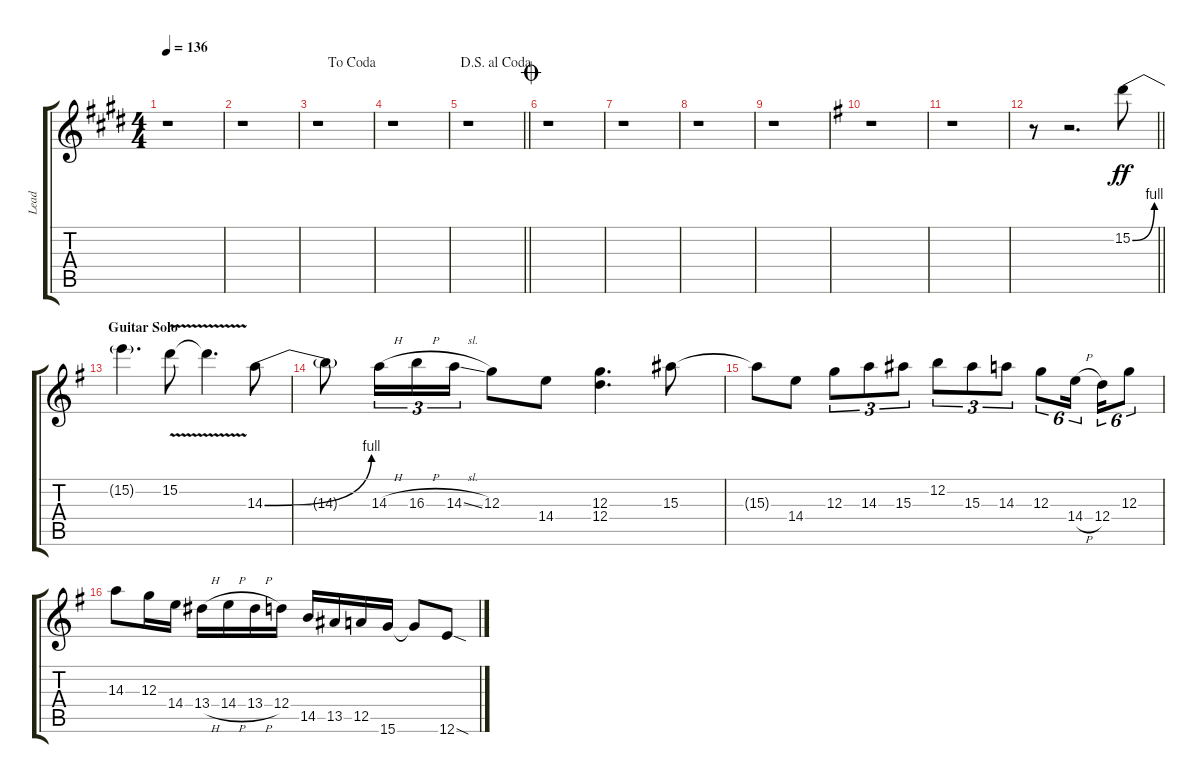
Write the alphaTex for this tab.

\track ("Lead" "Lead") {instrument distortionguitar}
\staff {score tabs}
\tuning (E4 B3 G3 D3 A2 E2) {hide}
\ts (4 4)
\tempo 136
\clef g2
\ks c#minor
r.1{dy f} |
r.1 |
\jump dacoda
r.1 |
r.1 |
\jump dalsegnoalcoda
\barLineRight lightlight
r.1 |
\jump coda
r.1 |
r.1 |
r.1 |
r.1 |
\ks g
r.1 |
r.1 |
\barLineRight lightlight
r.8 r.2{d} 15.2{be (bend 0 0 60 4)}.8{dy ff} |
\section ("" "Guitar Solo")
15.2{t}.4{d} 15.2{v}.8 15.2{v t}.4{d} 14.3{be (bend 0 0 60 4)}.8 |
14.3{t}.8 14.3{h}.16{tu (3 2)} 16.3{h}.16{tu (3 2)} 14.3{sl}.16{tu (3 2)} 12.3.8 14.4.8 (12.3 12.4).4{d} 15.3.8 |
15.3{t}.8 14.4.8 12.3.8{tu (3 2)} 14.3.8{tu (3 2)} 15.3.8{tu (3 2)} 12.2.8{tu (3 2)} 15.3.8{tu (3 2)} 14.3.8{tu (3 2)} 12.3.8{tu (6 4)} 14.4{h}.16{tu (6 4) beam splitsecondary} 12.4.16{tu (6 4)} 12.3.8{tu (6 4)} |
14.3.8 12.3.16 14.4.16 13.4{h}.16 14.4{h}.16 13.4{h}.16 12.4.16 14.5.16 13.5.16 12.5.16 15.6.16 15.6{t}.8 12.6{sod}.8
